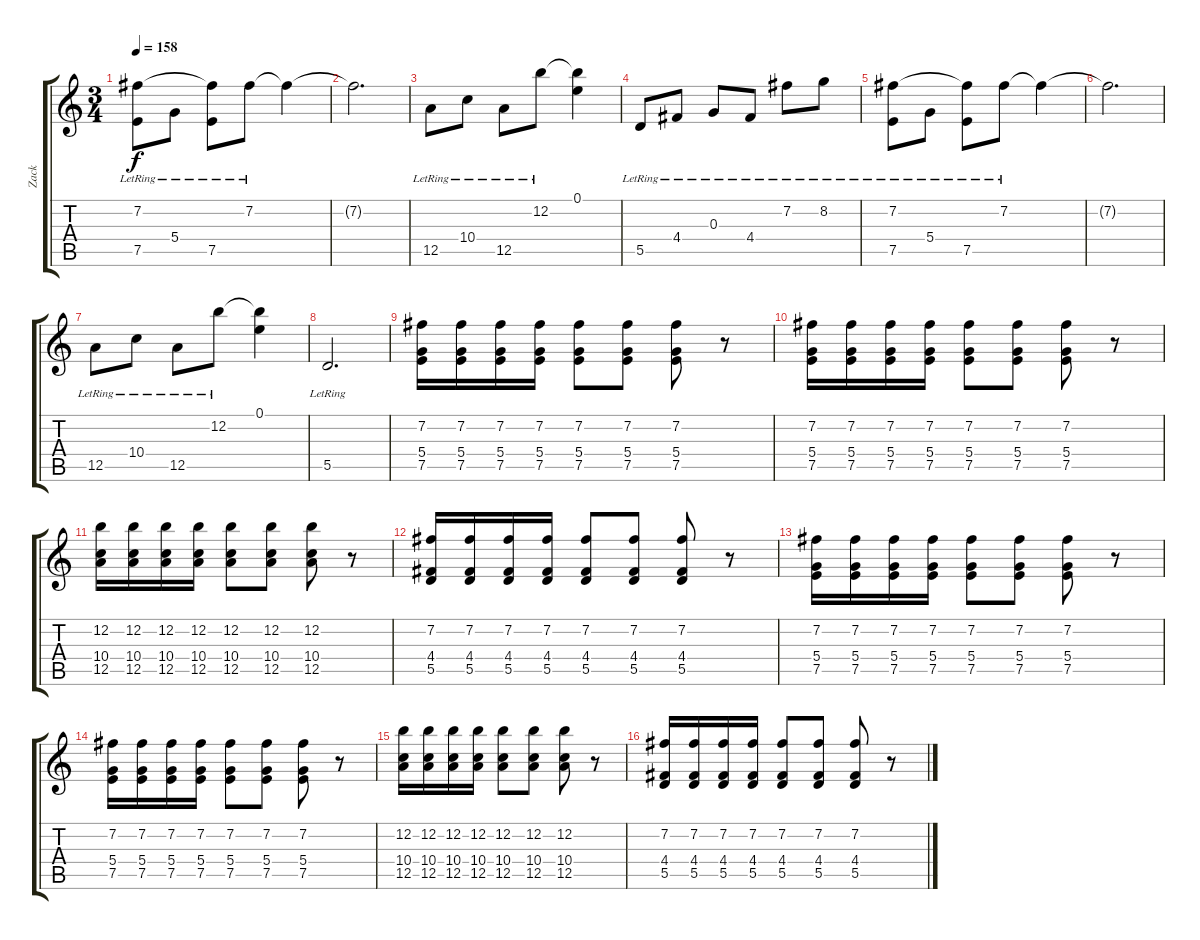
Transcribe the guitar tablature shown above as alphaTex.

\track ("Zack" "Zack") {instrument acousticguitarsteel}
\staff {score tabs}
\tuning (E4 B3 G3 D3 A2 E2) {hide}
\ts (3 4)
\tempo 158
\clef g2
\ks c
(7.2 7.5{lr}).8{dy f} 5.4{lr}.8 (7.2{t} 7.5{lr}).8 7.2{lr}.8 7.2{t}.4 |
7.2{t}.2{d} |
12.5{lr}.8 10.4{lr}.8 12.5{lr}.8 12.2{lr}.8 (0.1 12.2{t}).4 |
5.5{lr}.8 4.4{lr}.8 0.3{lr}.8 4.4{lr}.8 7.2{lr}.8 8.2{lr}.8 |
(7.2 7.5{lr}).8 5.4{lr}.8 (7.2{t} 7.5{lr}).8 7.2{lr}.8 7.2{t}.4 |
7.2{t}.2{d} |
12.5{lr}.8 10.4{lr}.8 12.5{lr}.8 12.2{lr}.8 (0.1 12.2{t}).4 |
5.5{lr}.2{d} |
(7.2 5.4 7.5).16{instrument distortionguitar} (7.2 5.4 7.5).16 (7.2 5.4 7.5).16 (7.2 5.4 7.5).16 (7.2 5.4 7.5).8 (7.2 5.4 7.5).8 (7.2 5.4 7.5).8 r.8 |
(7.2 5.4 7.5).16{instrument distortionguitar} (7.2 5.4 7.5).16 (7.2 5.4 7.5).16 (7.2 5.4 7.5).16 (7.2 5.4 7.5).8 (7.2 5.4 7.5).8 (7.2 5.4 7.5).8 r.8 |
(12.2 10.4 12.5).16 (12.2 10.4 12.5).16 (12.2 10.4 12.5).16 (12.2 10.4 12.5).16 (12.2 10.4 12.5).8 (12.2 10.4 12.5).8 (12.2 10.4 12.5).8 r.8 |
(7.2 4.4 5.5).16 (7.2 4.4 5.5).16 (7.2 4.4 5.5).16 (7.2 4.4 5.5).16 (7.2 4.4 5.5).8 (7.2 4.4 5.5).8 (7.2 4.4 5.5).8 r.8 |
(7.2 5.4 7.5).16{instrument distortionguitar} (7.2 5.4 7.5).16 (7.2 5.4 7.5).16 (7.2 5.4 7.5).16 (7.2 5.4 7.5).8 (7.2 5.4 7.5).8 (7.2 5.4 7.5).8 r.8 |
(7.2 5.4 7.5).16{instrument distortionguitar} (7.2 5.4 7.5).16 (7.2 5.4 7.5).16 (7.2 5.4 7.5).16 (7.2 5.4 7.5).8 (7.2 5.4 7.5).8 (7.2 5.4 7.5).8 r.8 |
(12.2 10.4 12.5).16 (12.2 10.4 12.5).16 (12.2 10.4 12.5).16 (12.2 10.4 12.5).16 (12.2 10.4 12.5).8 (12.2 10.4 12.5).8 (12.2 10.4 12.5).8 r.8 |
(7.2 4.4 5.5).16 (7.2 4.4 5.5).16 (7.2 4.4 5.5).16 (7.2 4.4 5.5).16 (7.2 4.4 5.5).8 (7.2 4.4 5.5).8 (7.2 4.4 5.5).8 r.8
